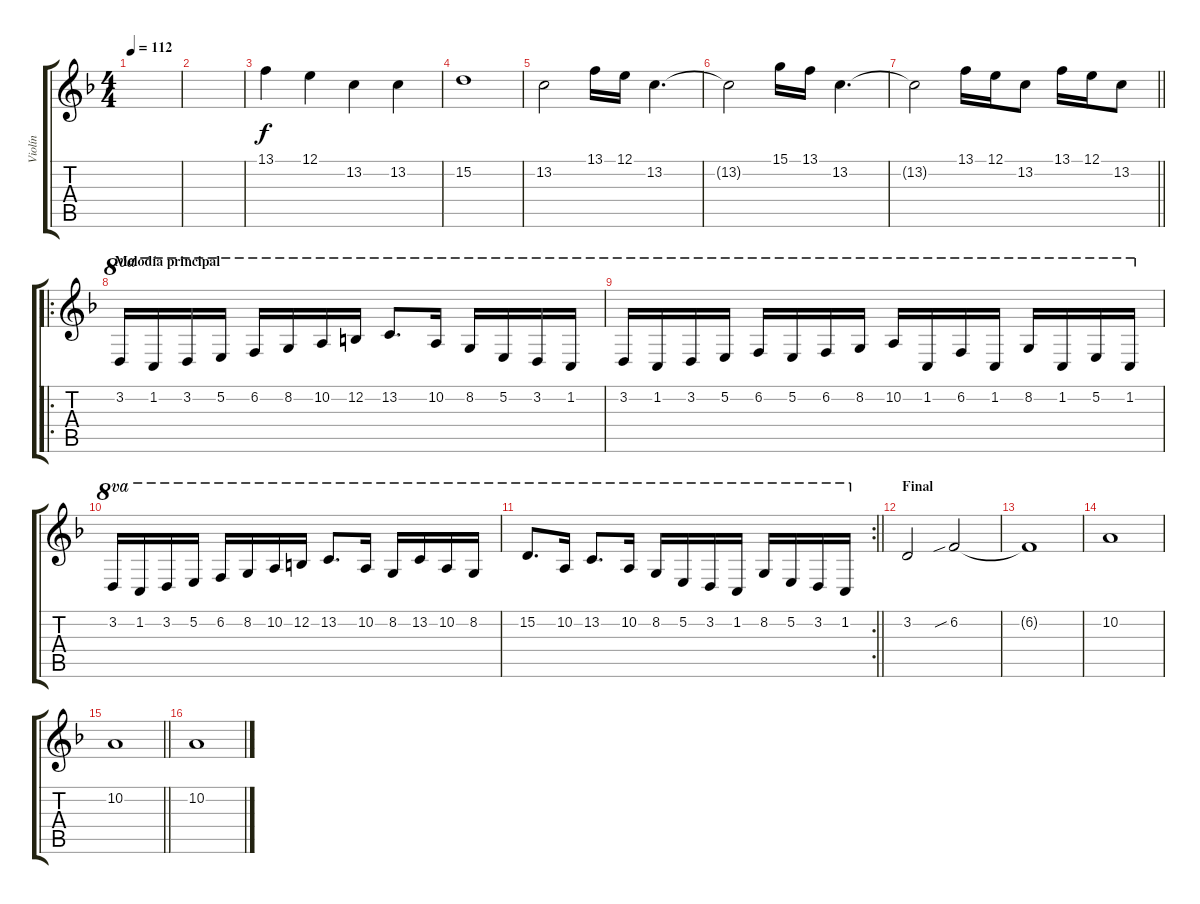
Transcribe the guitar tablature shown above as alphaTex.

\track ("Violín" "Violín") {instrument violin}
\staff {score tabs}
\tuning (E4 B3 G3 D3 A2 E2) {hide}
\ts (4 4)
\tempo 112
\clef g2
\ks dminor
|
|
13.1.4 12.1.4 13.2.4 13.2.4 |
15.2.1 |
13.2.2 13.1.16 12.1.16 13.2.4{d} |
13.2{t}.2 15.1.16 13.1.16 13.2.4{d} |
\barLineRight lightlight
13.2{t}.2 13.1.16 12.1.16 13.2.8 13.1.16 12.1.16 13.2.8 |
\ro
\section ("" "Melodía principal")
3.2.16{ot 8va} 1.2.16{ot 8va} 3.2.16{ot 8va} 5.2.16{ot 8va} 6.2.16{ot 8va} 8.2.16{ot 8va} 10.2.16{ot 8va} 12.2.16{ot 8va} 13.2.8{d ot 8va} 10.2.16{ot 8va} 8.2.16{ot 8va} 5.2.16{ot 8va} 3.2.16{ot 8va} 1.2.16{ot 8va} |
3.2.16{ot 8va} 1.2.16{ot 8va} 3.2.16{ot 8va} 5.2.16{ot 8va} 6.2.16{ot 8va} 5.2.16{ot 8va} 6.2.16{ot 8va} 8.2.16{ot 8va} 10.2.16{ot 8va} 1.2.16{ot 8va} 6.2.16{ot 8va} 1.2.16{ot 8va} 8.2.16{ot 8va} 1.2.16{ot 8va} 5.2.16{ot 8va} 1.2.16{ot 8va} |
3.2.16{ot 8va} 1.2.16{ot 8va} 3.2.16{ot 8va} 5.2.16{ot 8va} 6.2.16{ot 8va} 8.2.16{ot 8va} 10.2.16{ot 8va} 12.2.16{ot 8va} 13.2.8{d ot 8va} 10.2.16{ot 8va} 8.2.16{ot 8va} 13.2.16{ot 8va} 10.2.16{ot 8va} 8.2.16{ot 8va} |
\rc 2
\barLineRight lightlight
15.2.8{d ot 8va} 10.2.16{ot 8va} 13.2.8{d ot 8va} 10.2.16{ot 8va} 8.2.16{ot 8va} 5.2.16{ot 8va} 3.2.16{ot 8va} 1.2.16{ot 8va} 8.2.16{ot 8va} 5.2.16{ot 8va} 3.2.16{ot 8va} 1.2.16{ot 8va} |
\section ("" "Final")
3.2.2 6.2{sib}.2 |
6.2{t}.1 |
10.2.1 |
\barLineRight lightlight
10.2.1 |
10.2.1
